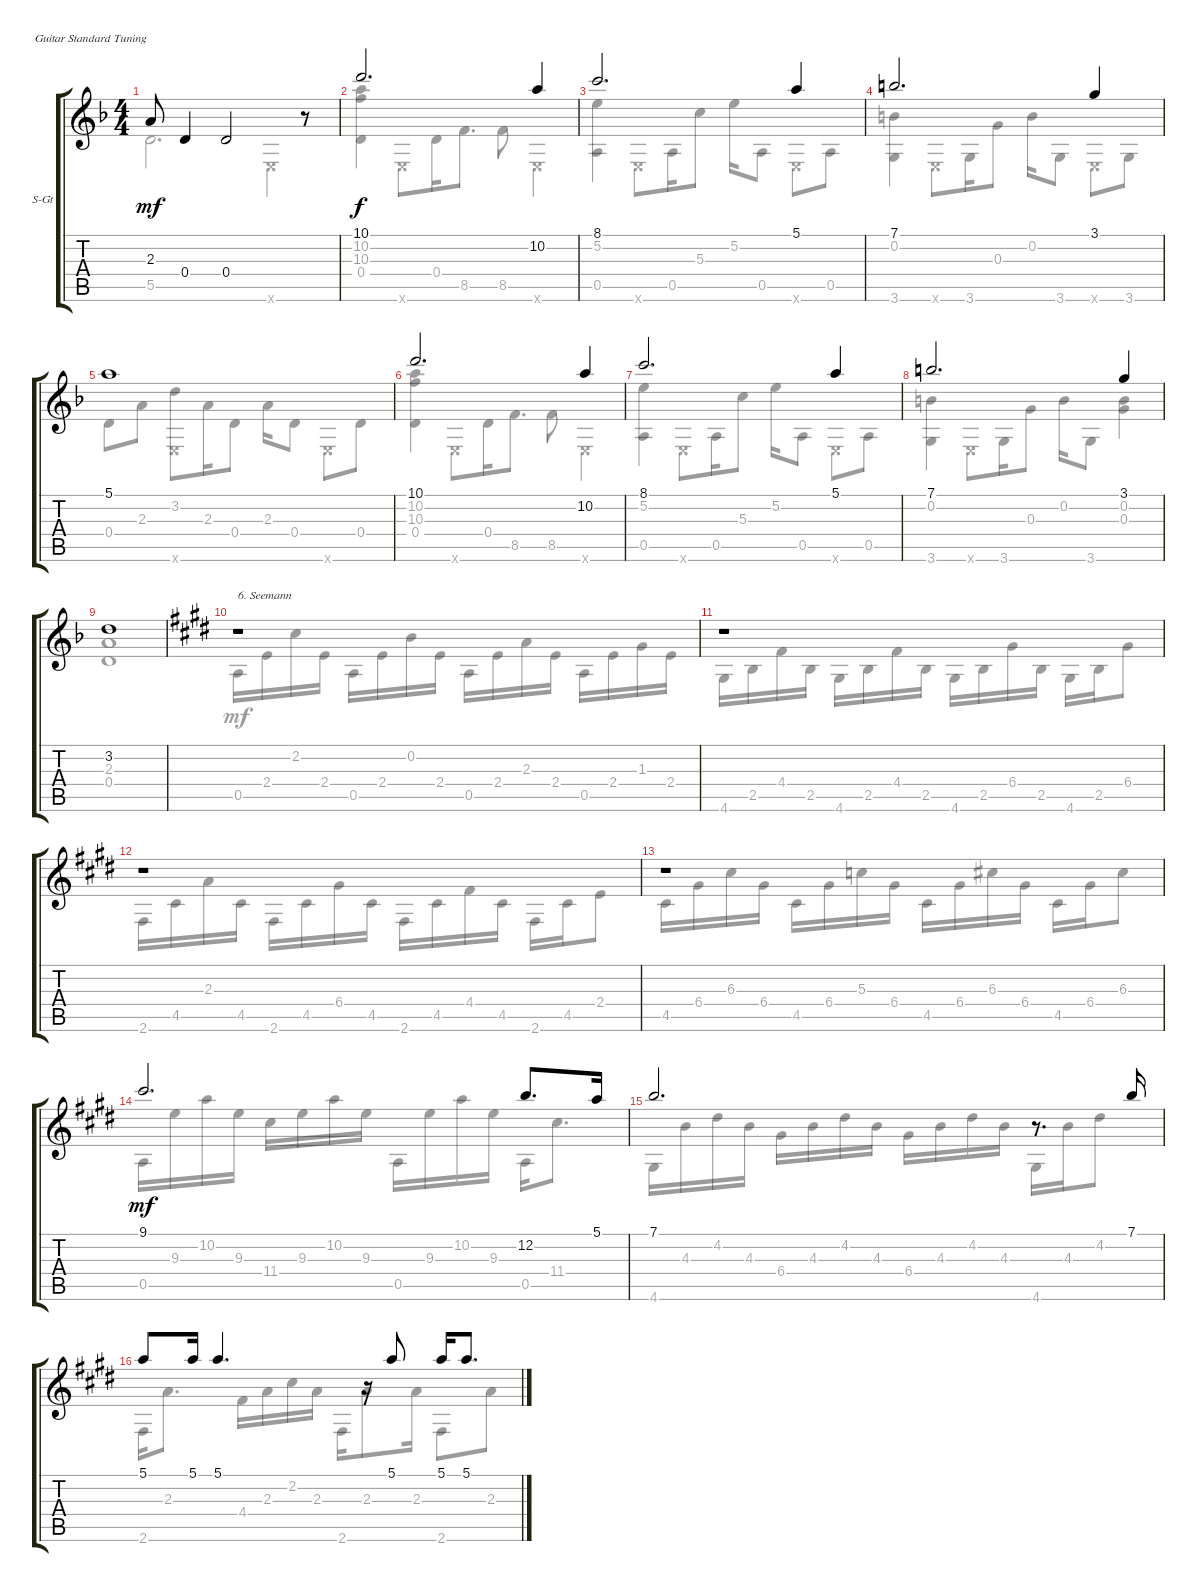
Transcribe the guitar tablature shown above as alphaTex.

\defaultSystemsLayout 4
\bracketExtendMode groupsimilarinstruments
\firstSystemTrackNameOrientation horizontal
\otherSystemsTrackNameOrientation horizontal
\track ("Steel Guitar" "S-Gt") {instrument acousticguitarsteel}
\staff {score tabs}
\tuning (E4 B3 G3 D3 A2 E2)
\voice
\ts (4 4)
\tempo (110 hide)
\clef g2
\scale
0.521855
\ks f
2.3.8{dy mf} 0.4.4 0.4.2 r.8 |
\scale
0.478632 10.1.2{d dy f} 10.2.4 |
\scale
0.542857 8.1.2{d} 5.1.4 |
\scale
0.457265 7.1.2{d} 3.1.4 |
\scale
0.515714 5.1.1 |
\scale
0.48433 10.1.2{d} 10.2.4 |
\scale
0.521429 8.1.2{d} 5.1.4 |
\scale
0.478632 7.1.2{d} 3.1.4 |
\scale
0.320133 3.2.1 |
\tempo (70 hide)
\scale
0.680225
\ks e
r.1{txt "6. Seemann"} |
\scale
0.538571 r.1 |
\scale
0.461538 r.1 |
\scale
0.555503 r.1 |
\scale
0.444444 9.1.2{d dy mf} 12.2.8{d} 5.1.16 |
\scale
0.517143 7.1.2{d} r.8{d} 7.1.16 |
\scale
0.482906 5.1.8 5.1.16 5.1.4{d} r.16 5.1.8 5.1.16 5.1.8{d}
\voice
\clef g2
\ottava regular
\simile none
\scale
0.521855
\ks f
5.5.2{d dy mf} 0.6{x}.4 |
\scale
0.478632 (0.4 10.3 10.2).4{dy f} 0.6{x}.8 0.4.16 8.5.8{d} 8.5.8 0.6{x}.4 |
\scale
0.542857 (5.2 0.5).4 0.6{x}.8 0.5.16 5.3.8 5.2.16 0.5.8 0.6{x}.8 0.5.8 |
\scale
0.457265 (0.2 3.6).4 0.6{x}.8 3.6.16 0.3.8 0.2.16 3.6.8 0.6{x}.8 3.6.8 |
\scale
0.515714 0.4.8 2.3.8 (3.2 0.6{x}).8 2.3.16 0.4.8 2.3.16 0.4.8 0.6{x}.8 0.4.8 |
\scale
0.48433 (0.4 10.3 10.2).4 0.6{x}.8 0.4.16 8.5.8{d} 8.5.8 0.6{x}.4 |
\scale
0.521429 (5.2 0.5).4 0.6{x}.8 0.5.16 5.3.8 5.2.16 0.5.8 0.6{x}.8 0.5.8 |
\scale
0.478632 (0.2 3.6).4 0.6{x}.8 3.6.16 0.3.8 0.2.16 3.6.8 (0.3 0.2).4 |
\scale
0.320133 (0.4 2.3).1 |
\scale
0.680225
\ks e
0.5.16{dy mf} 2.4.16 2.2.16 2.4.16 0.5.16 2.4.16 0.2.16 2.4.16 0.5.16 2.4.16 2.3.16 2.4.16 0.5.16 2.4.16 1.3.16 2.4.16 |
\scale
0.538571 4.6.16 2.5.16 4.4.16 2.5.16 4.6.16 2.5.16 4.4.16 2.5.16 4.6.16 2.5.16 6.4.16 2.5.16 4.6.16 2.5.16 6.4.8 |
\scale
0.461538 2.6.16 4.5.16 2.3.16 4.5.16 2.6.16 4.5.16 6.4.16 4.5.16 2.6.16 4.5.16 4.4.16 4.5.16 2.6.16 4.5.16 2.4.8 |
\scale
0.555503 4.5.16 6.4.16 6.3.16 6.4.16 4.5.16 6.4.16 5.3.16 6.4.16 4.5.16 6.4.16 6.3.16 6.4.16 4.5.16 6.4.16 6.3.8 |
\scale
0.444444 0.5.16 9.3.16 10.2.16 9.3.16 11.4.16 9.3.16 10.2.16 9.3.16 0.5.16 9.3.16 10.2.16 9.3.16 0.5.16 11.4.8{d} |
\scale
0.517143 4.6.16 4.3.16 4.2.16 4.3.16 6.4.16 4.3.16 4.2.16 4.3.16 6.4.16 4.3.16 4.2.16 4.3.16 4.6.16 4.3.16 4.2.8 |
\scale
0.482906 2.6.16 2.3.8{d} 4.4.16 2.3.16 2.2.16 2.3.16 2.6.16 2.3.8 2.3.16 2.6.8 2.3.8
